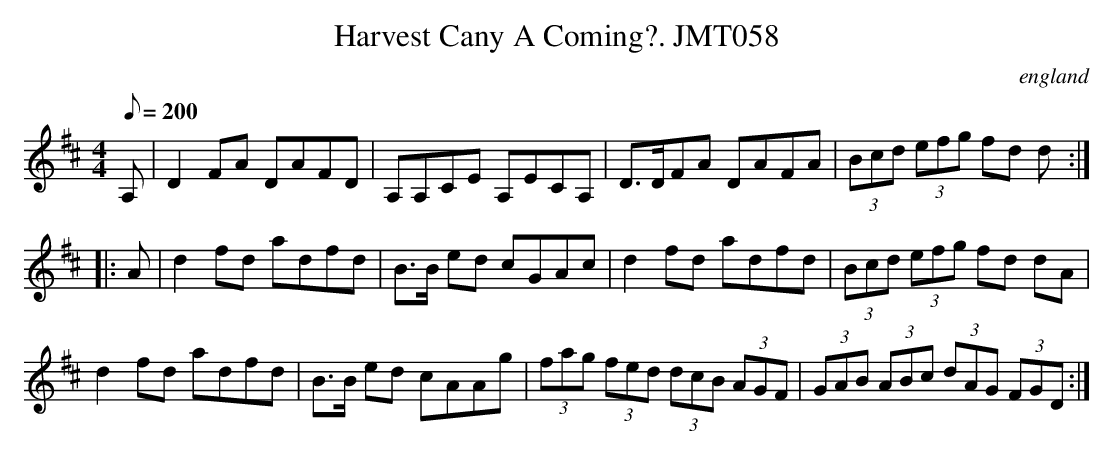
X:1
T:Harvest Cany A Coming?. JMT058
O:england
M:4/4
L:1/8
Q:200
K:D
A,|D2FA DAFD|A,A,CE A,ECA,|D>DFA DAFA|(3Bcd (3efg fd d:|
|:A| d2fd adfd|B>B ed cGAc|d2fd adfd|(3Bcd (3efg fd dA|
d2fd adfd|B>B ed cAAg|(3fag (3fed (3dcB (3AGF|(3GAB (3ABc (3dAG (3FGD:|]
